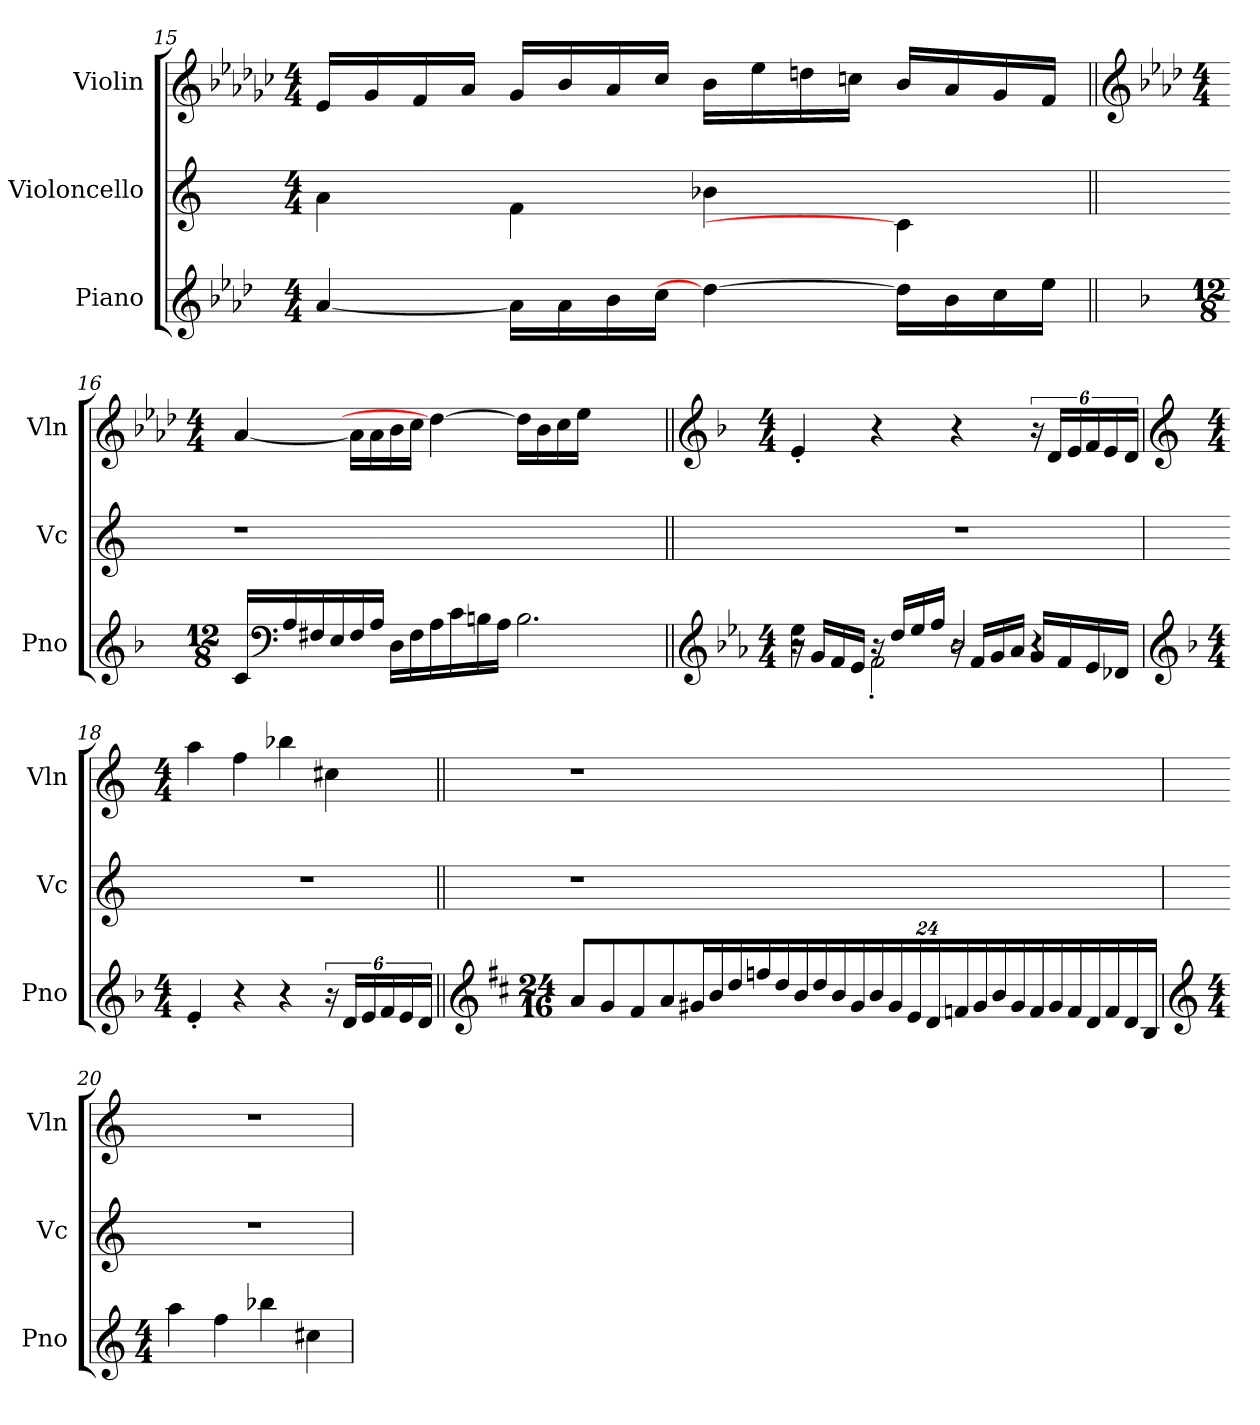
**kern	**kern	**kern
*part3	*part2	*part1
*staff3	*staff2	*staff1
*I"Piano	*I"Violoncello	*I"Violin
*I'Pno	*I'Vc	*I'Vln
!!LO:LB:g=z
*clefG2	*clefG2	*clefG2
*k[b-e-a-d-]	*k[]	*k[b-e-a-d-g-c-]
*M4/4	*M4/4	*M4/4
*MM81	*MM81	*MM54
=15	=15	=15
[4a-/	4a\	16e-/LL
.	.	16g-/
.	.	16f/
.	.	16a-/JJ
16a-\LL]	4f\	16g-/LL
16a-\	.	16b-/
16b-\	.	16a-/
16cc\JJ	.	16cc-/JJ
4dd-\_	4b-X\	16b-\LL
.	.	16ee-\
.	.	16ddn\
.	.	16ccn\JJ
16dd-\LL]	4c#\]	16b-/LL
16b-\	.	16a-/
16cc\	.	16g-/
16ee-\JJ	.	16f/JJ
!!LO:PB:g=z
=16||	=16||	=16||
*	*	*clefG2
*k[b-]	*	*k[b-e-a-d-]
*M12/8	*	*M4/4
*	*	*MM80
16c/LL	1r	[4a-/
*clefF4	*	*
16A/	.	.
16F#X/	.	.
16E/	.	.
16F#/	.	16a-\LL]
16A/JJ	.	16a-\
16D\LL	.	16b-\
16F#\	.	16cc\JJ
16A\	.	4dd-\_
16c\	.	.
16Bn\	.	.
16A\JJ	.	.
2.B\	.	16dd-\LL]
.	.	16b-\
.	.	16cc\
.	.	16ee-\JJ
.	2ryy	2ryy
!!LO:LB:g=z
=17||	=17||	=17||
*clefG2	*	*clefG2
*k[b-e-a-]	*	*k[b-]
*M4/4	*	*M4/4
*	*	*MM69
*^	*	*
*	*^	*	*
2r	4ee-\	16r	1r	4e'/
.	.	16g/LL	.	.
.	.	16f/	.	.
.	.	16e-/JJ	.	.
.	2f'\	16r	.	4r
.	.	16dd/LL	.	.
.	.	16ee-/	.	.
.	.	16ff/JJ	.	.
2b-/	.	16r	.	4r
.	.	16f/LL	.	.
.	.	16g/	.	.
.	.	16a-/JJ	.	.
.	4r	16g/LL	.	24r
.	.	.	.	24d/LL
.	.	16f/	.	.
.	.	.	.	24e/
*	*	*	*	*Xbrackettup
.	.	16e-/	.	24f/
.	.	.	.	24e/
.	.	16d-X/JJ	.	.
.	.	.	.	24d/JJ
*v	*v	*v	*	*
=18	=18	=18
*clefG2	*	*clefG2
*k[b-]	*	*k[]
*M4/4	*	*M4/4
*	*	*MM60
4e'/	1r	4aa\
4r	.	4ff\
4r	.	4bb-X\
24r	.	4cc#X\
24d/LL	.	.
24e/	.	.
*Xbrackettup	*	*
24f/	.	.
24e/	.	.
24d/JJ	.	.
!!LO:LB:g=z
=19||	=19||	=19||
*clefG2	*	*
*k[f#c#]	*	*
*M24/16	*	*
*	*	*MM120
8a/L	1r	1r
8g/	.	.
8f#/	.	.
8a/	.	.
24g#X/L	.	.
24b/	.	.
24dd/	.	.
24ffn/	.	.
24dd/	.	.
24b/	.	.
24dd/	.	.
24b/	.	.
24g#/	.	.
24b/	.	.
24g#/	.	.
24e/	.	.
24d/	2ryy	2ryy
24fn/	.	.
24g#/	.	.
24b/	.	.
24g#/	.	.
24f/	.	.
24g#/	.	.
24f/	.	.
24d/	.	.
24f/	.	.
24d/	.	.
24B/JJ	.	.
=20	=20	=20
*clefG2	*	*
*k[]	*	*
*M4/4	*	*
*	*	*MM72
4aa\	1r	1r
4ff\	.	.
4bb-X\	.	.
4cc#X\	.	.
=	=	=
*-	*-	*-
